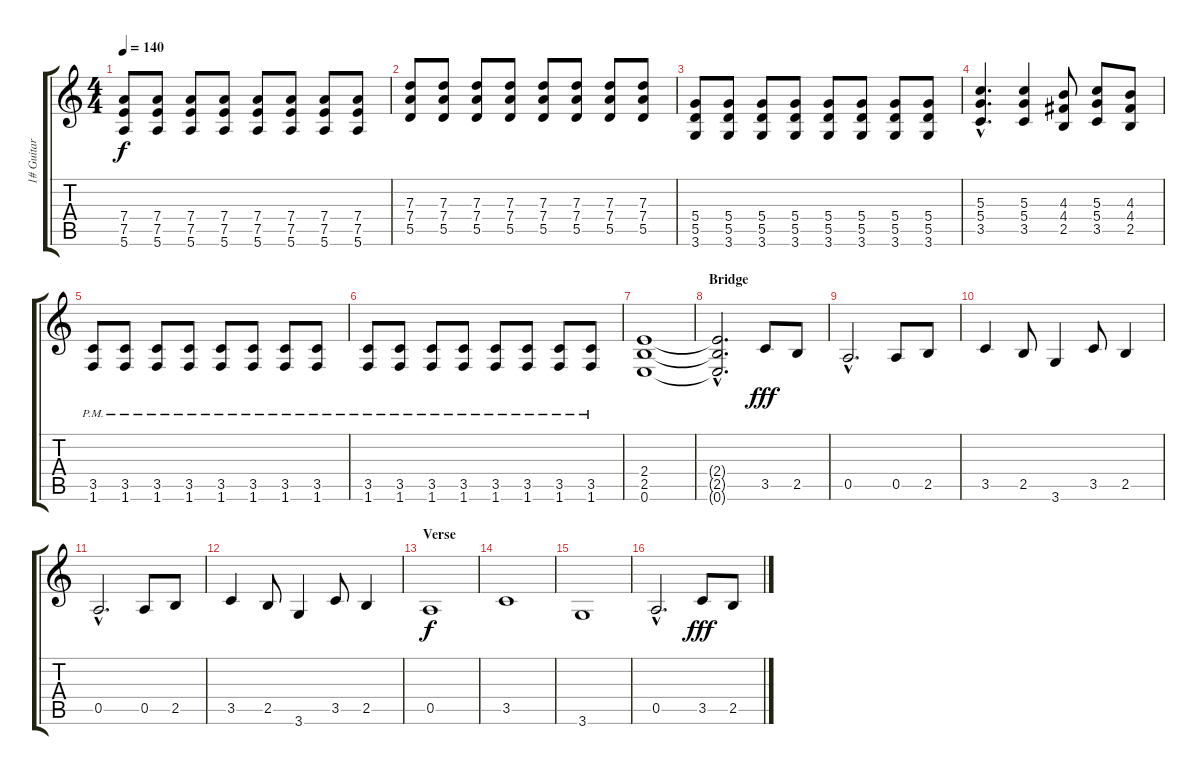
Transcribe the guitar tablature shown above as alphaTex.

\track ("1# Guitar" "1# Guitar") {instrument distortionguitar}
\staff {score tabs}
\tuning (E4 B3 G3 D3 A2 E2) {hide}
\ts (4 4)
\tempo 140
\clef g2
\ks c
(7.4 7.5 5.6).8{dy f} (7.4 7.5 5.6).8 (7.4 7.5 5.6).8 (7.4 7.5 5.6).8 (7.4 7.5 5.6).8 (7.4 7.5 5.6).8 (7.4 7.5 5.6).8 (7.4 7.5 5.6).8 |
(7.3 7.4 5.5).8 (7.3 7.4 5.5).8 (7.3 7.4 5.5).8 (7.3 7.4 5.5).8 (7.3 7.4 5.5).8 (7.3 7.4 5.5).8 (7.3 7.4 5.5).8 (7.3 7.4 5.5).8 |
(5.4 5.5 3.6).8 (5.4 5.5 3.6).8 (5.4 5.5 3.6).8 (5.4 5.5 3.6).8 (5.4 5.5 3.6).8 (5.4 5.5 3.6).8 (5.4 5.5 3.6).8 (5.4 5.5 3.6).8 |
(5.3{hac} 5.4{hac} 3.5{hac}).4{d} (5.3 5.4 3.5).4 (4.3 4.4 2.5).8 (5.3 5.4 3.5).8 (4.3 4.4 2.5).8 |
(3.5{pm} 1.6{pm}).8 (3.5{pm} 1.6{pm}).8 (3.5{pm} 1.6{pm}).8 (3.5{pm} 1.6{pm}).8 (3.5{pm} 1.6{pm}).8 (3.5{pm} 1.6{pm}).8 (3.5{pm} 1.6{pm}).8 (3.5{pm} 1.6{pm}).8 |
(3.5{pm} 1.6{pm}).8 (3.5{pm} 1.6{pm}).8 (3.5{pm} 1.6{pm}).8 (3.5{pm} 1.6{pm}).8 (3.5{pm} 1.6{pm}).8 (3.5{pm} 1.6{pm}).8 (3.5{pm} 1.6{pm}).8 (3.5{pm} 1.6{pm}).8 |
(2.4 2.5 0.6).1 |
\section ("" "Bridge")
(2.4{hac t} 2.5{hac t} 0.6{hac t}).2{d} 3.5.8{dy fff} 2.5.8 |
0.5{hac}.2{d} 0.5.8 2.5.8 |
3.5.4 2.5.8 3.6.4 3.5.8 2.5.4 |
0.5{hac}.2{d} 0.5.8 2.5.8 |
3.5.4 2.5.8 3.6.4 3.5.8 2.5.4 |
\section ("" "Verse")
0.5.1{dy f} |
3.5.1 |
3.6.1 |
0.5{hac}.2{d} 3.5.8{dy fff} 2.5.8
